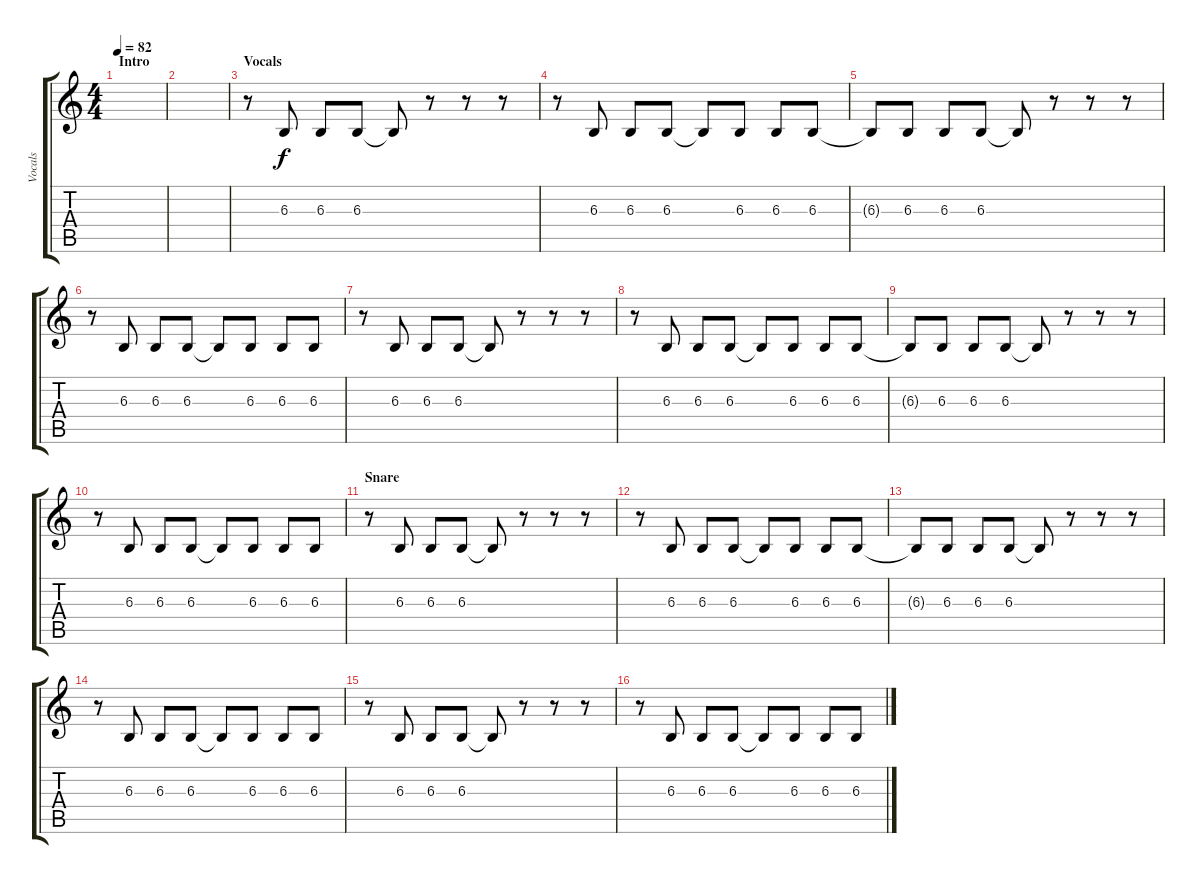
\track ("Vocals" "Vocals") {instrument flute}
\staff {score tabs}
\tuning (D4 A3 F3 C3 G2 C2) {hide}
\ts (4 4)
\section ("" "Intro")
\tempo 82
\clef g2
\ks c
|
|
\section ("" "Vocals")
r.8 6.3.8 6.3.8 6.3.8 6.3{t}.8 r.8 r.8 r.8 |
r.8 6.3.8 6.3.8 6.3.8 6.3{t}.8 6.3.8 6.3.8 6.3.8 |
6.3{t}.8 6.3.8 6.3.8 6.3.8 6.3{t}.8 r.8 r.8 r.8 |
r.8 6.3.8 6.3.8 6.3.8 6.3{t}.8 6.3.8 6.3.8 6.3.8 |
\section ("" "")
r.8 6.3.8 6.3.8 6.3.8 6.3{t}.8 r.8 r.8 r.8 |
r.8 6.3.8 6.3.8 6.3.8 6.3{t}.8 6.3.8 6.3.8 6.3.8 |
6.3{t}.8 6.3.8 6.3.8 6.3.8 6.3{t}.8 r.8 r.8 r.8 |
r.8 6.3.8 6.3.8 6.3.8 6.3{t}.8 6.3.8 6.3.8 6.3.8 |
\section ("" "Snare")
r.8 6.3.8 6.3.8 6.3.8 6.3{t}.8 r.8 r.8 r.8 |
r.8 6.3.8 6.3.8 6.3.8 6.3{t}.8 6.3.8 6.3.8 6.3.8 |
6.3{t}.8 6.3.8 6.3.8 6.3.8 6.3{t}.8 r.8 r.8 r.8 |
r.8 6.3.8 6.3.8 6.3.8 6.3{t}.8 6.3.8 6.3.8 6.3.8 |
r.8 6.3.8 6.3.8 6.3.8 6.3{t}.8 r.8 r.8 r.8 |
r.8 6.3.8 6.3.8 6.3.8 6.3{t}.8 6.3.8 6.3.8 6.3.8
